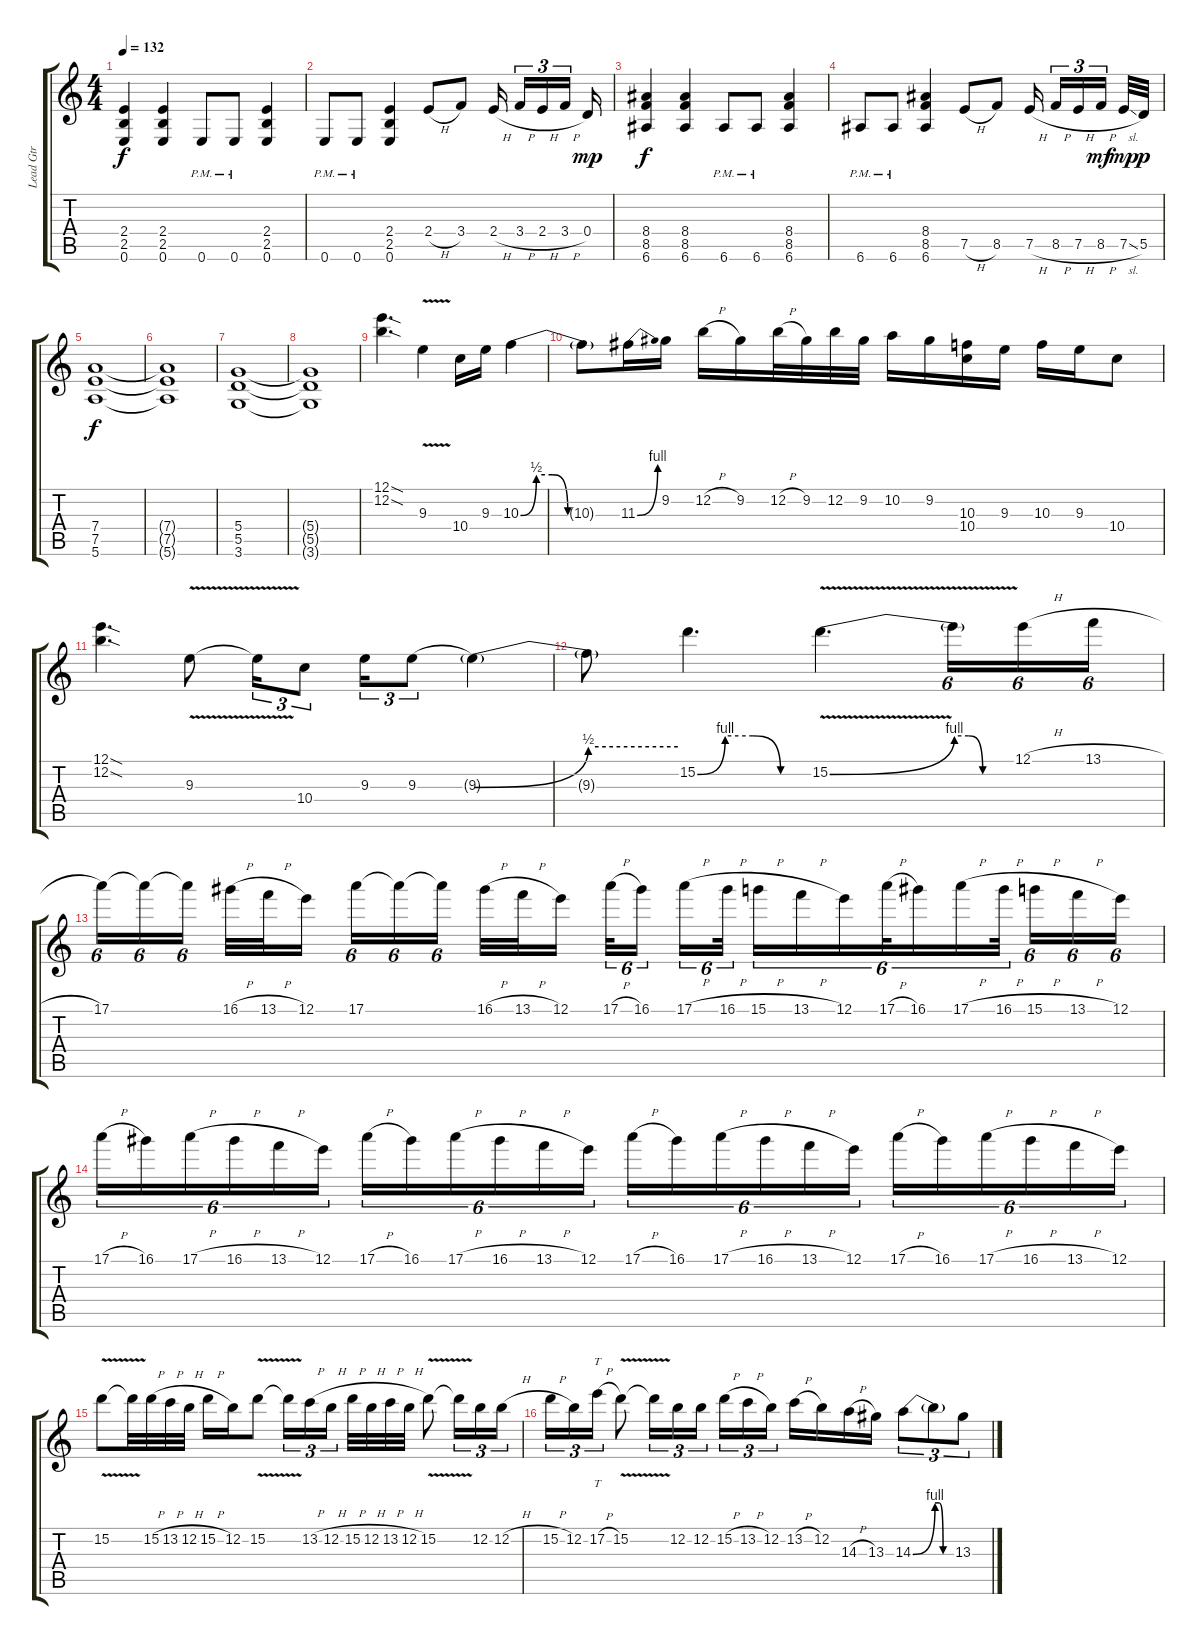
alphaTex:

\track ("Lead Gtr" "Lead Gtr") {instrument distortionguitar}
\staff {score tabs}
\tuning (E4 B3 G3 D3 A2 E2) {hide}
\ts (4 4)
\tempo 132
\clef g2
\ks c
(2.4 2.5 0.6).4{dy f} (2.4 2.5 0.6).4 0.6{pm}.8 0.6{pm}.8 (2.4 2.5 0.6).4 |
0.6{pm}.8 0.6{pm}.8 (2.4 2.5 0.6).4 2.4{h}.8 3.4.8 2.4{h}.16 3.4{h}.16{tu (3 2)} 2.4{h}.16{tu (3 2)} 3.4{h}.16{tu (3 2)} 0.4.16{dy mp} |
(8.4 8.5 6.6).4{dy f} (8.4 8.5 6.6).4 6.6{pm}.8 6.6{pm}.8 (8.4 8.5 6.6).4 |
6.6{pm}.8 6.6{pm}.8 (8.4 8.5 6.6).4 7.5{h}.8 8.5.8 7.5{h}.16 8.5{h}.16{tu (3 2)} 7.5{h}.16{tu (3 2)} 8.5{h}.16{tu (3 2) dy mf} 7.5{sl}.32{dy mp} 5.5.32{dy p} |
(7.4 7.5 5.6).1{dy f} |
(7.4{t} 7.5{t} 5.6{t}).1 |
(5.4 5.5 3.6).1 |
(5.4{t} 5.5{t} 3.6{t}).1 |
(12.1{sod} 12.2{sod}).4{d} 9.3{v}.4 10.4.16 9.3.16 10.3{be (custom 0 0 15 2 30 2 45 0 60 0)}.4 |
10.3{be (hold 0 0 60 0) t}.8 11.3{be (bend 0 0 60 4)}.16 9.2.16 12.2{h}.16 9.2.16 12.2{h}.32 9.2.32 12.2.32 9.2.32 10.2.16 9.2.16 (10.3 10.4).16 9.3.16 10.3.16 9.3.16 10.4.8 |
(12.1{sod} 12.2{sod}).4{d} 9.3{v}.8 9.3{v t}.16{tu (3 2)} 10.4.8{tu (3 2)} 9.3.16{tu (3 2)} 9.3{be (hold 0 0 60 0)}.8{tu (3 2)} 9.3{be (bend 0 0 60 2) t}.4 |
9.3{be (hold 0 2 60 2) t}.8 15.2{be (custom 0 0 15 4 30 4 45 0 60 0)}.4{d} 15.2{be (bend 0 0 60 4) v}.4{d} 15.2{be (custom 0 4 15 4 30 0 60 0) t}.16{tu (6 4)} 12.1{h}.16{tu (6 4)} 13.1{h}.16{tu (6 4)} |
17.1.16{tu (6 4)} 17.1{t}.16{tu (6 4)} 17.1{t}.16{tu (6 4)} 16.1{h}.32 13.1{h}.32 12.1.16 17.1.16{tu (6 4)} 17.1{t}.16{tu (6 4)} 17.1{t}.16{tu (6 4)} 16.1{h}.32 13.1{h}.32 12.1.16 17.1{h}.32{tu (6 4)} 16.1.16{tu (6 4)} 17.1{h}.16{tu (6 4)} 16.1{h}.32{tu (6 4)} 15.1{h}.16{tu (6 4)} 13.1{h}.16{tu (6 4)} 12.1.16{tu (6 4)} 17.1{h}.32{tu (6 4)} 16.1.16{tu (6 4)} 17.1{h}.16{tu (6 4)} 16.1{h}.32{tu (6 4)} 15.1{h}.16{tu (6 4)} 13.1{h}.16{tu (6 4)} 12.1.16{tu (6 4)} |
17.1{h}.16{tu (6 4)} 16.1.16{tu (6 4)} 17.1{h}.16{tu (6 4)} 16.1{h}.16{tu (6 4)} 13.1{h}.16{tu (6 4)} 12.1.16{tu (6 4)} 17.1{h}.16{tu (6 4)} 16.1.16{tu (6 4)} 17.1{h}.16{tu (6 4)} 16.1{h}.16{tu (6 4)} 13.1{h}.16{tu (6 4)} 12.1.16{tu (6 4)} 17.1{h}.16{tu (6 4)} 16.1.16{tu (6 4)} 17.1{h}.16{tu (6 4)} 16.1{h}.16{tu (6 4)} 13.1{h}.16{tu (6 4)} 12.1.16{tu (6 4)} 17.1{h}.16{tu (6 4)} 16.1.16{tu (6 4)} 17.1{h}.16{tu (6 4)} 16.1{h}.16{tu (6 4)} 13.1{h}.16{tu (6 4)} 12.1.16{tu (6 4)} |
15.2{v}.8 15.2{v t}.32 15.2{h}.32 13.2{h}.32 12.2{h}.32 15.2{h}.16 12.2.16 15.2{v}.8 15.2{v t}.16{tu (3 2)} 13.2{h}.16{tu (3 2)} 12.2{h}.16{tu (3 2)} 15.2{h}.32 12.2{h}.32 13.2{h}.32 12.2{h}.32 15.2{v}.8 15.2{v t}.16{tu (3 2)} 12.2.16{tu (3 2)} 12.2{h}.16{tu (3 2)} |
15.2{h}.16{tu (3 2)} 12.2.16{tu (3 2)} 17.2{h}.16{tt tu (3 2)} 15.2{v}.8 15.2{v t}.16{tu (3 2)} 12.2.16{tu (3 2)} 12.2.16{tu (3 2)} 15.2{h}.16{tu (3 2)} 13.2{h}.16{tu (3 2)} 12.2.16{tu (3 2)} 13.2{h}.16 12.2.16 14.3{h}.16 13.3.16 14.3{be (bend 0 0 60 4)}.8{tu (3 2)} 14.3{be (custom 0 4 15 4 30 0 60 0) t}.8{tu (3 2)} 13.3.8{tu (3 2)}
